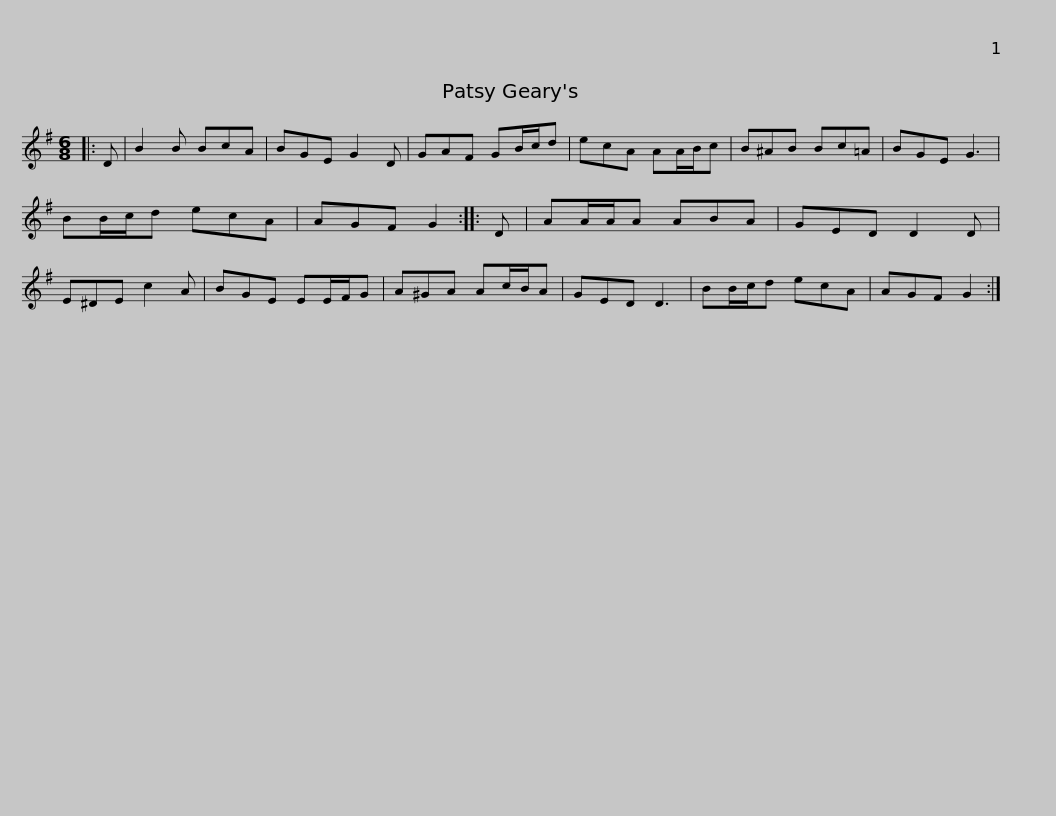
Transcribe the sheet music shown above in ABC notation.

X:1
L:1/8
M:6/8
I:linebreak $
K:G
V:1 treble
V:1
|: D | B2 B BcA | BGE G2 D | GAF GB/c/d | ecA AA/B/c | %5
 B^AB Bc=A | BGE G3 |$ BB/c/d ecA | AGF G2 :: D | %10
 AA/A/A ABA | GED D2 D | E^DE c2 A | BGE EE/F/G |$ A^GA Ac/B/A | %15
 GED D3 | BB/c/d ecA | AGF G2 :| %18
